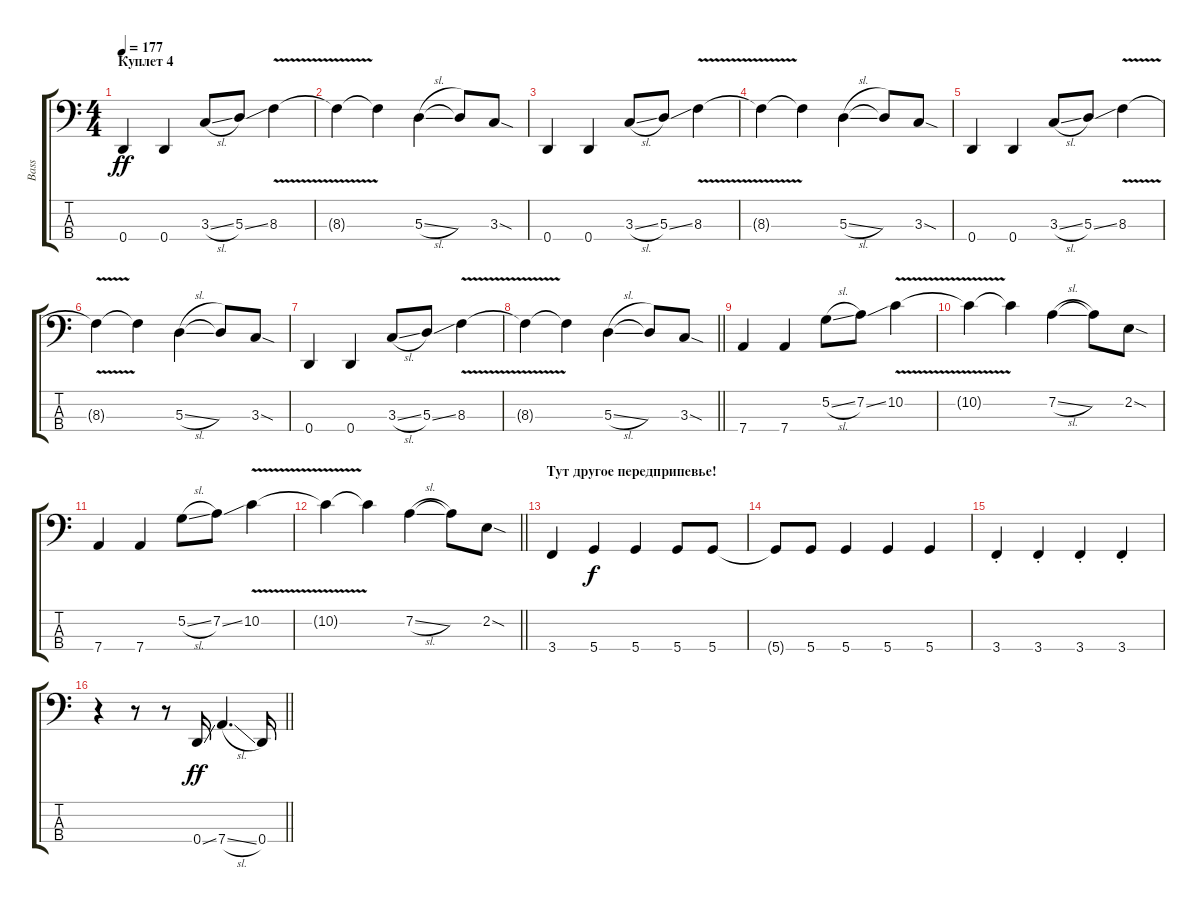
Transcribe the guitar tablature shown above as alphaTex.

\track ("Bass" "Bass") {instrument synthbass2}
\staff {score tabs}
\tuning (G2 D2 A1 D1) {hide}
\ts (4 4)
\section ("" "Куплет 4")
\tempo 177
\clef f4
\ks c
0.4.4{dy ff} 0.4.4 3.3{sl}.8 5.3{ss}.8 8.3{v}.4 |
8.3{t}.4 8.3{t}.4 5.3{sl}.4 5.3{t}.8 3.3{sod}.8 |
0.4.4 0.4.4 3.3{sl}.8 5.3{ss}.8 8.3{v}.4 |
8.3{t}.4 8.3{t}.4 5.3{sl}.4 5.3{t}.8 3.3{sod}.8 |
0.4.4 0.4.4 3.3{sl}.8 5.3{ss}.8 8.3{v}.4 |
8.3{t}.4 8.3{t}.4 5.3{sl}.4 5.3{t}.8 3.3{sod}.8 |
0.4.4 0.4.4 3.3{sl}.8 5.3{ss}.8 8.3{v}.4 |
\barLineRight lightlight
8.3{t}.4 8.3{t}.4 5.3{sl}.4 5.3{t}.8 3.3{sod}.8 |
7.4.4 7.4.4 5.2{sl}.8 7.2{ss}.8 10.2{v}.4 |
10.2{t}.4 10.2{t}.4 7.2{sl}.4 7.2{t}.8 2.2{sod}.8 |
7.4.4 7.4.4 5.2{sl}.8 7.2{ss}.8 10.2{v}.4 |
\barLineRight lightlight
10.2{t}.4 10.2{t}.4 7.2{sl}.4 7.2{t}.8 2.2{sod}.8 |
\section ("" "Тут другое передприпевье!")
3.4.4 5.4.4{dy f} 5.4.4 5.4.8 5.4.8 |
5.4{t}.8 5.4.8 5.4.4 5.4.4 5.4.4 |
3.4{st}.4 3.4{st}.4 3.4{st}.4 3.4{st}.4 |
\barLineRight lightlight
r.4 r.8 r.8 0.4{ss}.16{dy ff} 7.4{sl}.4{d} 0.4.16
